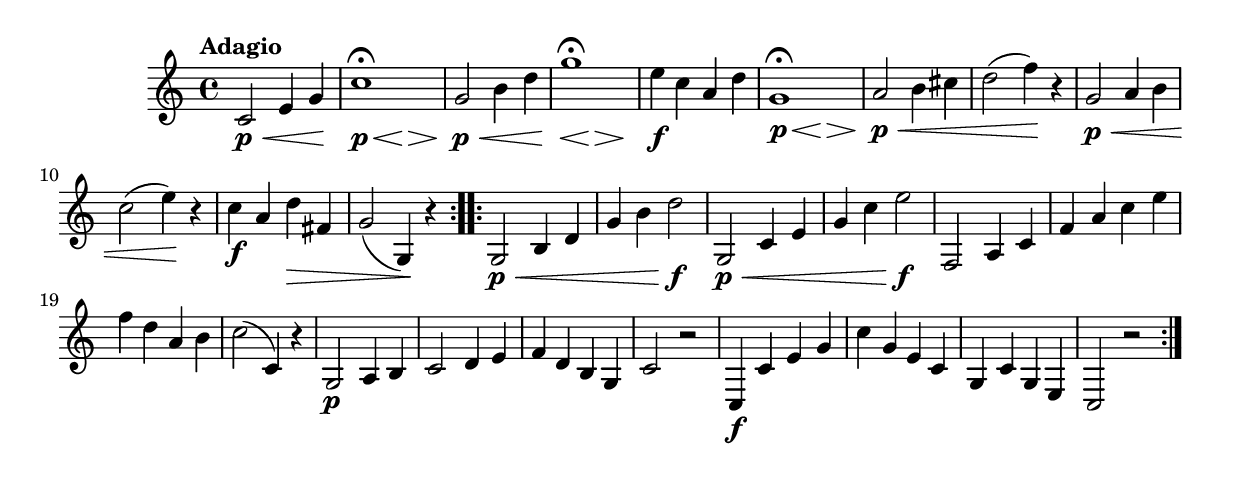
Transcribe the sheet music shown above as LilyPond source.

\version "2.22.0"

\include "settings.ily"

\relative {
  \language "english"

  \transposition f

  \key c \major
  \time 4/4

  \tempo "Adagio"
  \repeat volta 2
  {
    \override DynamicLineSpanner.staff-padding = #2.75
    c'2 \p \< e4 g \! |
    <<
      { c1\fermata }
      {
        s2 \p
        \override Hairpin.minimum-length = #3
        s4*2/3 \< s \> s \!
        \revert Hairpin.minimum-length
      }
    >> |
    g2 \p \< b4 d |
    <<
      { g1\fermata }
      {
        \override Hairpin.minimum-length = #3
        s2*2/3 \< s \> s \!
        \revert Hairpin.minimum-length
      }
    >> |
    e4 \f c a d |
    \override DynamicLineSpanner.staff-padding = #2
    <<
      { g,1\fermata }
      {
        s2 \p
        \override Hairpin.minimum-length = #3
        s4*2/3 \< s \> s \!
        \revert Hairpin.minimum-length
      }
    >> |
    a2 \p \< b4 c-sharp |
    d2( f4) \! r |
    \revert DynamicLineSpanner.staff-padding
    g,2 \p \< a4 b |
    c2( e4) \! r |
    c4 \f a d \> f-sharp, |
    g2( g,4) \! r |
  }
  \repeat volta 2
  {
    g2 \p \< b4 d |
    g4 b d2 \f |
    g,,2 \p \< c4 e |
    g4 c e2 \f |
    f,,2 a4 c |

    f4 a c e |
    % The 1st edition has:
    % f4 a d e |

    f4 d a b |
    c2( c,4) r |
    g2 \p a4 b |
    c2 d4 e |
    f4 d b g |
    c2 r |
    c,4 \f c' e g |
    c4 g e c |
    g4 c g e |
    c2 r |
  }
}
